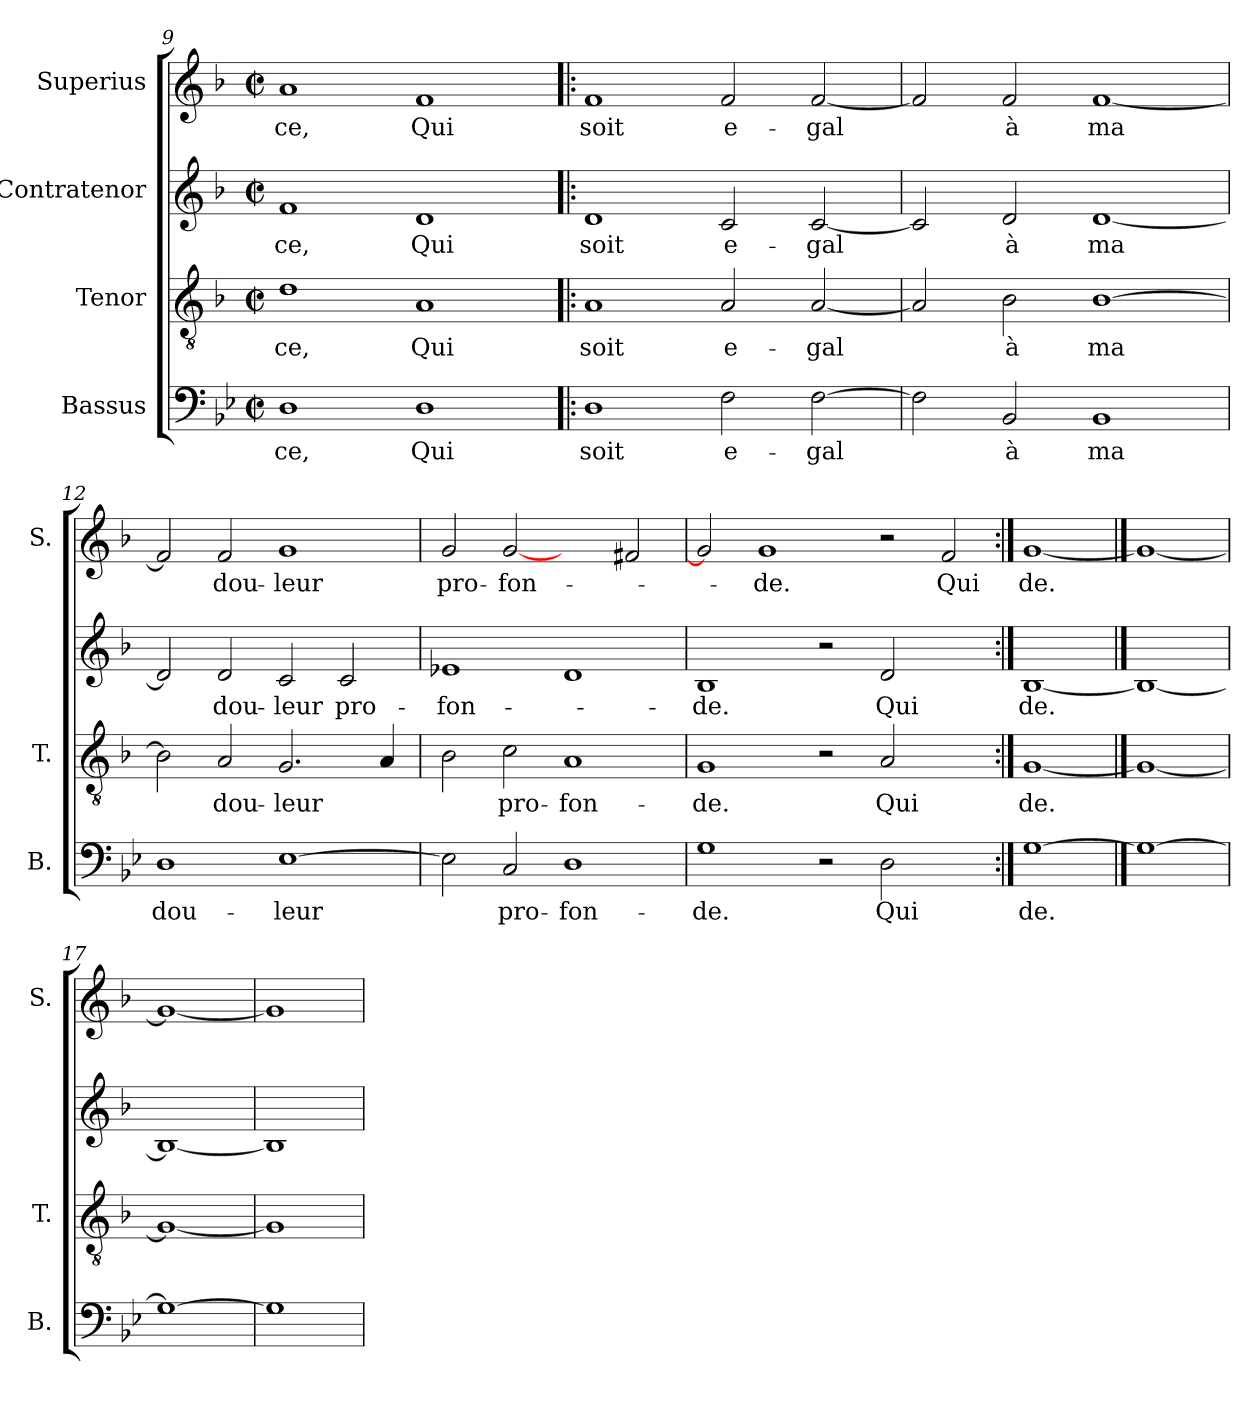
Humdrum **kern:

**kern	**text	**kern	**text	**kern	**text	**kern	**text
*part4	*part4	*part3	*part3	*part2	*part2	*part1	*part1
*staff4	*staff4	*staff3	*staff3	*staff2	*staff2	*staff1	*staff1
*I"Bassus	*	*I"Tenor	*	*I"Contratenor	*	*I"Superius	*
*I'B.	*	*I'T.	*	*	*	*I'S.	*
*clefF4	*	*clefGv2	*	*clefG2	*	*clefG2	*
*k[b-e-]	*	*k[b-]	*	*k[b-]	*	*k[b-]	*
*B-:	*	*F:	*	*F:	*	*F:	*
*M2/2	*	*M2/2	*	*M2/2	*	*M2/2	*
*met(c|)	*	*met(c|)	*	*met(c|)	*	*met(c|)	*
=9	=9	=9	=9	=9	=9	=9	=9
1D\	-ce,	1d\	-ce,	1f/	-ce,	1a/	-ce,
1D\	Qui	1A/	Qui	1d/	Qui	1f/	Qui
=10!|:	=10!|:	=10!|:	=10!|:	=10!|:	=10!|:	=10!|:	=10!|:
1D\	soit	1A/	soit	1d/	soit	1f/	soit
2F\	e-	2A/	e-	2c/	e-	2f/	e-
[2F\	-gal	[2A/	-gal	[2c/	-gal	[2f/	-gal
=11	=11	=11	=11	=11	=11	=11	=11
2F\]	.	2A/]	.	2c/]	.	2f/]	.
2BB-/	à	2B-\	à	2d/	à	2f/	à
1BB-/	ma	[1B-\	ma	[1d/	ma	[1f/	ma
=12	=12	=12	=12	=12	=12	=12	=12
1D\	dou-	2B-\]	.	2d/]	.	2f/]	.
.	.	2A/	dou-	2d/	dou-	2f/	dou-
[1E-\	-leur	2.G/	-leur	2c/	-leur	1g/	-leur
.	.	.	.	2c/	pro-	.	.
.	.	4A/	.	.	.	.	.
!!LO:LB:g=z
=13	=13	=13	=13	=13	=13	=13	=13
2E-\]	.	2B-\	.	1e-/	-fon-	2g/	pro-
2C/	pro-	2c\	pro-	.	.	[2g/	-fon-
1D\	-fon-	1A/	-fon-	1d/	.	2ryy	.
.	.	.	.	.	.	2f#X/	.
=14	=14	=14	=14	=14	=14	=14	=14
1G\	-de.	1G/	-de.	1B-/	-de.	2g/]	.
.	.	.	.	.	.	1g/	-de.
2r	.	2r	.	2r	.	.	.
2D\	Qui	2A/	Qui	2d/	Qui	2r	.
2ryy	.	2ryy	.	2ryy	.	2f/	Qui
=15:|!	=15:|!	=15:|!	=15:|!	=15:|!	=15:|!	=15:|!	=15:|!
[1G\	de.	[1G/	de.	[1B-/	de.	[1g/	de.
==16	==16	==16	==16	==16	==16	==16	==16
1G\_	.	1G/_	.	1B-/_	.	1g/_	.
=17	=17	=17	=17	=17	=17	=17	=17
1G\_	.	1G/_	.	1B-/_	.	1g/_	.
=18	=18	=18	=18	=18	=18	=18	=18
1G\]	.	1G/]	.	1B-/]	.	1g/]	.
=	=	=	=	=	=	=	=
*-	*-	*-	*-	*-	*-	*-	*-
